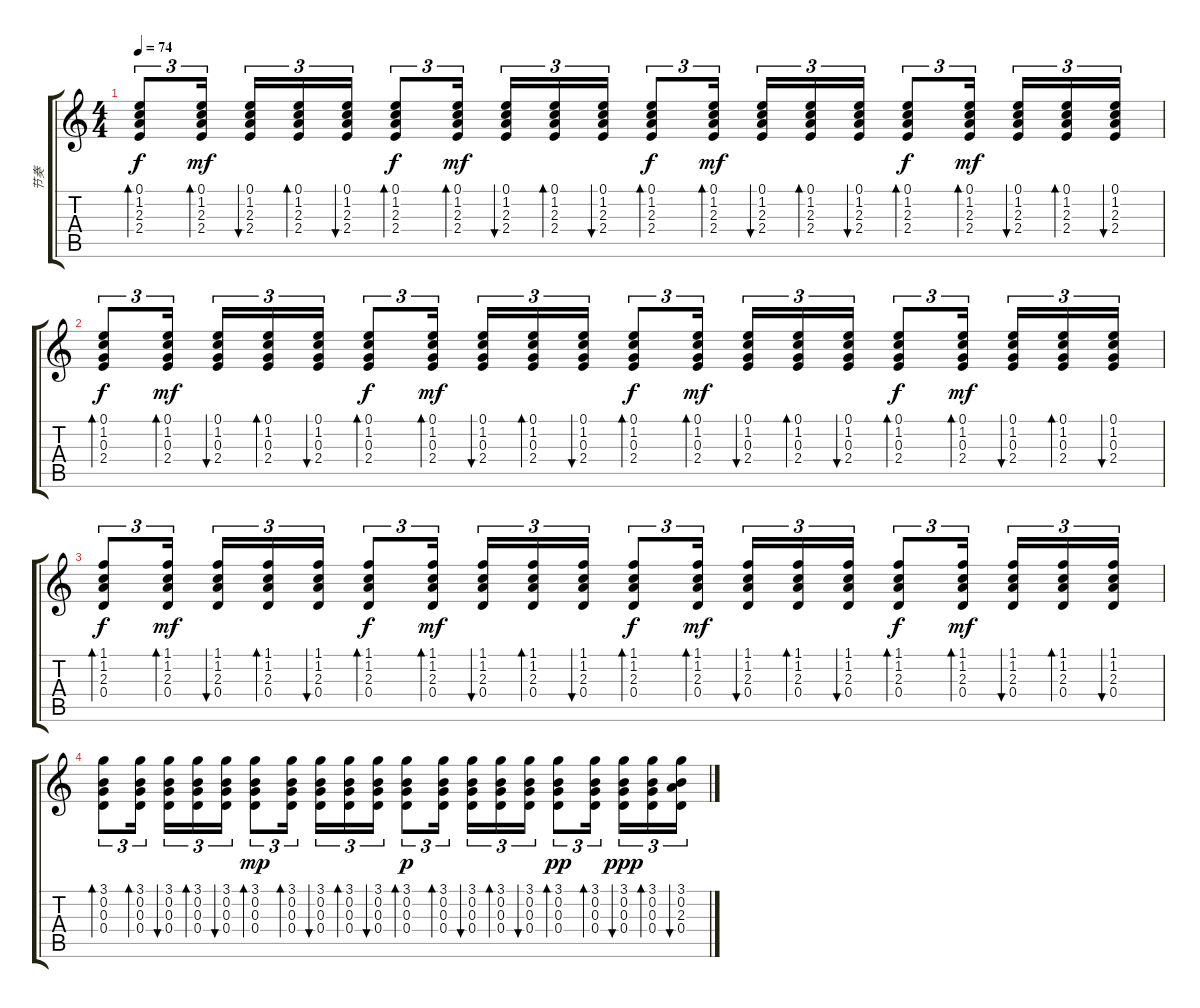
\track ("节奏" "节奏") {instrument acousticguitarsteel}
\staff {score tabs}
\tuning (E4 B3 G3 D3 A2 E2) {hide}
\ts (4 4)
\tempo 74
\clef g2
\ks c
(0.1 1.2 2.3 2.4).8{tu (3 2) bd 60 dy f} (0.1 1.2 2.3 2.4).16{tu (3 2) bd 60 dy mf} (0.1 1.2 2.3 2.4).16{tu (3 2) bu 60} (0.1 1.2 2.3 2.4).16{tu (3 2) bd 60} (0.1 1.2 2.3 2.4).16{tu (3 2) bu 60} (0.1 1.2 2.3 2.4).8{tu (3 2) bd 60 dy f} (0.1 1.2 2.3 2.4).16{tu (3 2) bd 60 dy mf} (0.1 1.2 2.3 2.4).16{tu (3 2) bu 60} (0.1 1.2 2.3 2.4).16{tu (3 2) bd 60} (0.1 1.2 2.3 2.4).16{tu (3 2) bu 60} (0.1 1.2 2.3 2.4).8{tu (3 2) bd 60 dy f} (0.1 1.2 2.3 2.4).16{tu (3 2) bd 60 dy mf} (0.1 1.2 2.3 2.4).16{tu (3 2) bu 60} (0.1 1.2 2.3 2.4).16{tu (3 2) bd 60} (0.1 1.2 2.3 2.4).16{tu (3 2) bu 60} (0.1 1.2 2.3 2.4).8{tu (3 2) bd 60 dy f} (0.1 1.2 2.3 2.4).16{tu (3 2) bd 60 dy mf} (0.1 1.2 2.3 2.4).16{tu (3 2) bu 60} (0.1 1.2 2.3 2.4).16{tu (3 2) bd 60} (0.1 1.2 2.3 2.4).16{tu (3 2) bu 60} |
(0.1 1.2 0.3 2.4).8{tu (3 2) bd 60 dy f} (0.1 1.2 0.3 2.4).16{tu (3 2) bd 60 dy mf} (0.1 1.2 0.3 2.4).16{tu (3 2) bu 60} (0.1 1.2 0.3 2.4).16{tu (3 2) bd 60} (0.1 1.2 0.3 2.4).16{tu (3 2) bu 60} (0.1 1.2 0.3 2.4).8{tu (3 2) bd 60 dy f} (0.1 1.2 0.3 2.4).16{tu (3 2) bd 60 dy mf} (0.1 1.2 0.3 2.4).16{tu (3 2) bu 60} (0.1 1.2 0.3 2.4).16{tu (3 2) bd 60} (0.1 1.2 0.3 2.4).16{tu (3 2) bu 60} (0.1 1.2 0.3 2.4).8{tu (3 2) bd 60 dy f} (0.1 1.2 0.3 2.4).16{tu (3 2) bd 60 dy mf} (0.1 1.2 0.3 2.4).16{tu (3 2) bu 60} (0.1 1.2 0.3 2.4).16{tu (3 2) bd 60} (0.1 1.2 0.3 2.4).16{tu (3 2) bu 60} (0.1 1.2 0.3 2.4).8{tu (3 2) bd 60 dy f} (0.1 1.2 0.3 2.4).16{tu (3 2) bd 60 dy mf} (0.1 1.2 0.3 2.4).16{tu (3 2) bu 60} (0.1 1.2 0.3 2.4).16{tu (3 2) bd 60} (0.1 1.2 0.3 2.4).16{tu (3 2) bu 60} |
(1.1 1.2 2.3 0.4).8{tu (3 2) bd 60 dy f} (1.1 1.2 2.3 0.4).16{tu (3 2) bd 60 dy mf} (1.1 1.2 2.3 0.4).16{tu (3 2) bu 60} (1.1 1.2 2.3 0.4).16{tu (3 2) bd 60} (1.1 1.2 2.3 0.4).16{tu (3 2) bu 60} (1.1 1.2 2.3 0.4).8{tu (3 2) bd 60 dy f} (1.1 1.2 2.3 0.4).16{tu (3 2) bd 60 dy mf} (1.1 1.2 2.3 0.4).16{tu (3 2) bu 60} (1.1 1.2 2.3 0.4).16{tu (3 2) bd 60} (1.1 1.2 2.3 0.4).16{tu (3 2) bu 60} (1.1 1.2 2.3 0.4).8{tu (3 2) bd 60 dy f} (1.1 1.2 2.3 0.4).16{tu (3 2) bd 60 dy mf} (1.1 1.2 2.3 0.4).16{tu (3 2) bu 60} (1.1 1.2 2.3 0.4).16{tu (3 2) bd 60} (1.1 1.2 2.3 0.4).16{tu (3 2) bu 60} (1.1 1.2 2.3 0.4).8{tu (3 2) bd 60 dy f} (1.1 1.2 2.3 0.4).16{tu (3 2) bd 60 dy mf} (1.1 1.2 2.3 0.4).16{tu (3 2) bu 60} (1.1 1.2 2.3 0.4).16{tu (3 2) bd 60} (1.1 1.2 2.3 0.4).16{tu (3 2) bu 60} |
(3.1 0.2 0.3 0.4).8{tu (3 2) bd 60} (3.1 0.2 0.3 0.4).16{tu (3 2) bd 60} (3.1 0.2 0.3 0.4).16{tu (3 2) bu 60} (3.1 0.2 0.3 0.4).16{tu (3 2) bd 60} (3.1 0.2 0.3 0.4).16{tu (3 2) bu 60} (3.1 0.2 0.3 0.4).8{tu (3 2) bd 60 dy mp} (3.1 0.2 0.3 0.4).16{tu (3 2) bd 60} (3.1 0.2 0.3 0.4).16{tu (3 2) bu 60} (3.1 0.2 0.3 0.4).16{tu (3 2) bd 60} (3.1 0.2 0.3 0.4).16{tu (3 2) bu 60} (3.1 0.2 0.3 0.4).8{tu (3 2) bd 60 dy p} (3.1 0.2 0.3 0.4).16{tu (3 2) bd 60} (3.1 0.2 0.3 0.4).16{tu (3 2) bu 60} (3.1 0.2 0.3 0.4).16{tu (3 2) bd 60} (3.1 0.2 0.3 0.4).16{tu (3 2) bu 60} (3.1 0.2 0.3 0.4).8{tu (3 2) bd 60 dy pp} (3.1 0.2 0.3 0.4).16{tu (3 2) bd 60} (3.1 0.2 0.3 0.4).16{tu (3 2) bu 60 dy ppp} (3.1 0.2 0.3 0.4).16{tu (3 2) bd 60} (3.1 0.2 2.3 0.4).16{tu (3 2) bu 60}
